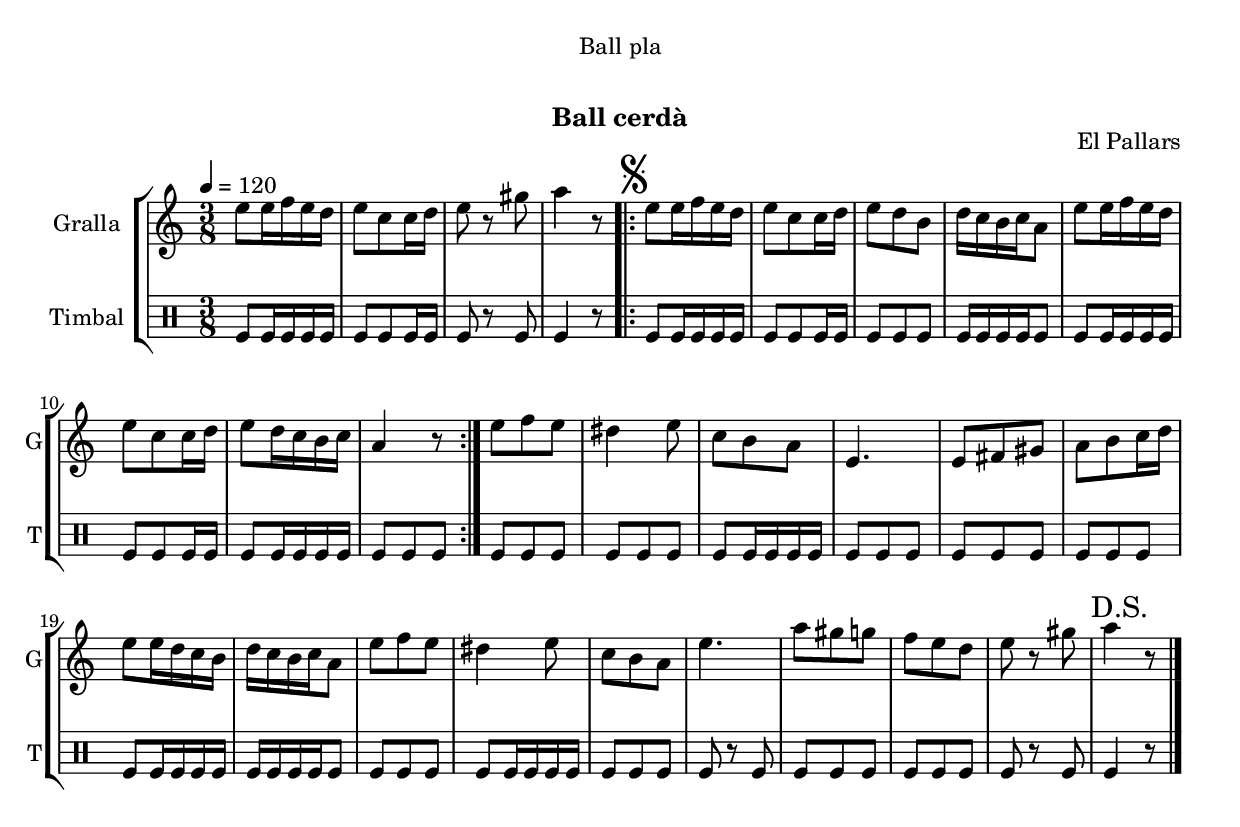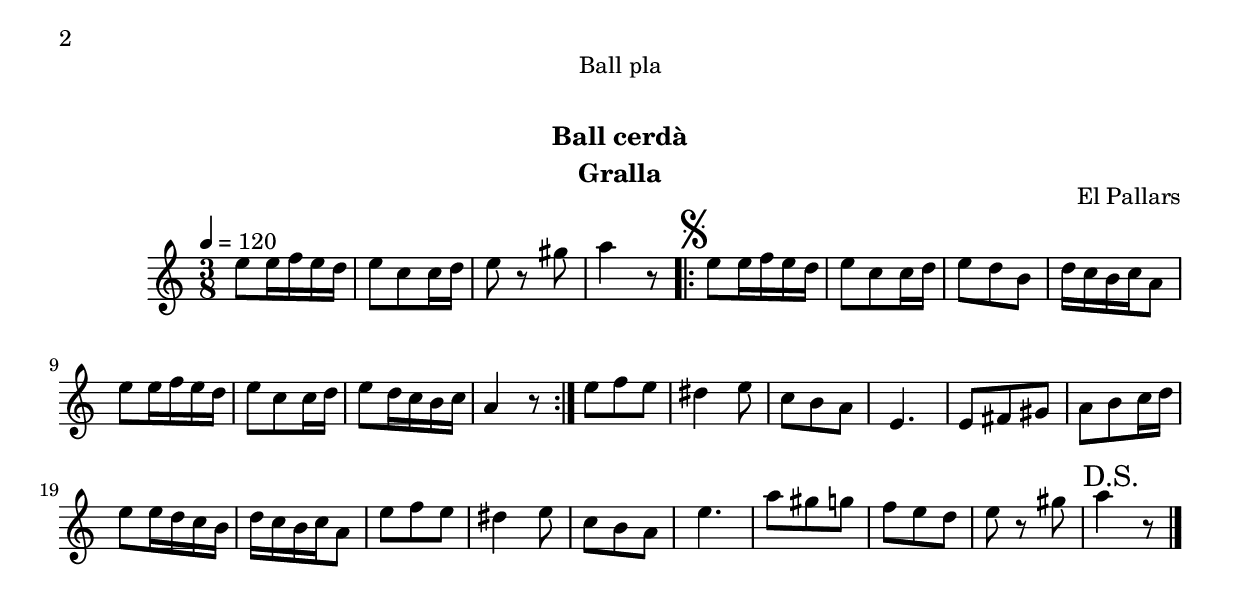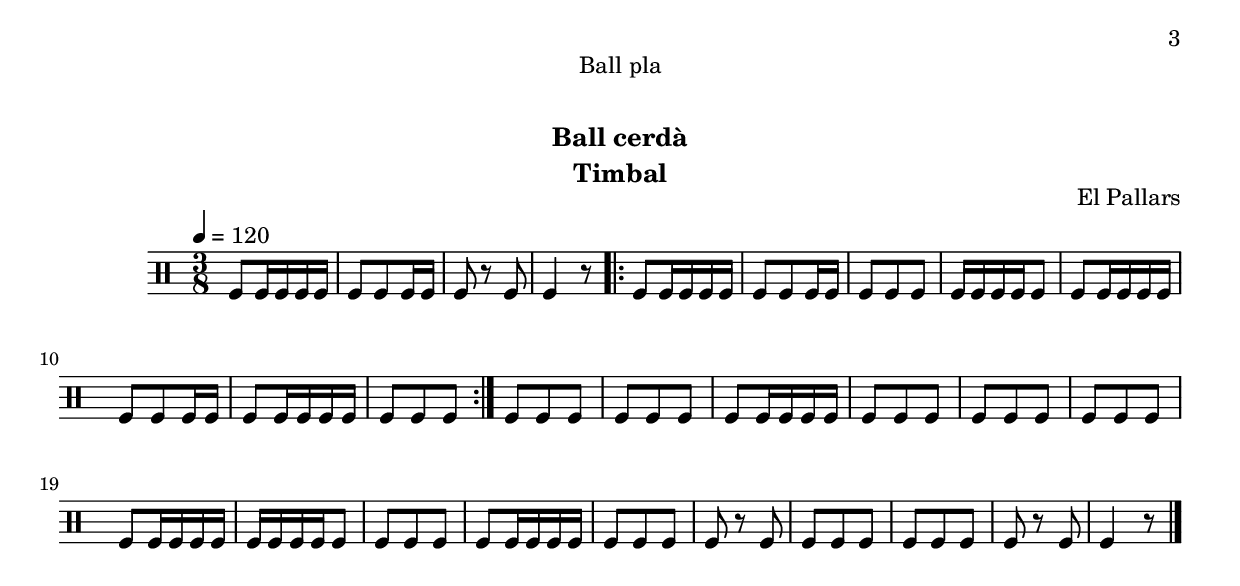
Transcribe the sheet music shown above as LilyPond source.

\version "2.22.1"

\header {
  dedication="Ball pla"
  title="  "
  subtitle="Ball cerdà"
  subsubtitle=""
  poet=""
  meter=""
  piece=""
  composer=""
  arranger=""
  opus="El Pallars"
  instrument=""
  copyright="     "
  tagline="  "
}

liniaroAa =
\relative e''
{
  \tempo 4=120
  \clef treble
  \key c \major
  \time 3/8
  e8 e16 f e d  |
  e8 c c16 d  |
  e8 r gis  |
  a4 r8  |
  %05
  \repeat volta 2 { \mark \markup {\musicglyph #"scripts.segno"} e8 e16 f e d  |
  e8 c c16 d  |
  e8 d b  |
  d16 c b c a8  |
  e'8 e16 f e d  |
  %10
  e8 c c16 d  |
  e8 d16 c b c  |
  a4 r8  | }
  e'8 f e  |
  dis4 e8  |
  %15
  c8 b a  |
  e4.  |
  e8 fis gis  |
  a8 b c16 d  |
  e8 e16 d c b  |
  %20
  d16 c b c a8  |
  e'8 f e  |
  dis4 e8  |
  c8 b a  |
  e'4.  |
  %25
  a8 gis g  |
  f8 e d  |
  e8 r gis  |
  \mark "D.S." a4 r8  \bar "|."
}

liniaroAb =
\drummode
{
  \tempo 4=120
  \time 3/8
  tomfl8 tomfl16 tomfl tomfl tomfl  |
  tomfl8 tomfl tomfl16 tomfl  |
  tomfl8 r tomfl  |
  tomfl4 r8  |
  %05
  \repeat volta 2 { tomfl8 tomfl16 tomfl tomfl tomfl  |
  tomfl8 tomfl tomfl16 tomfl  |
  tomfl8 tomfl tomfl  |
  tomfl16 tomfl tomfl tomfl tomfl8  |
  tomfl8 tomfl16 tomfl tomfl tomfl  |
  %10
  tomfl8 tomfl tomfl16 tomfl  |
  tomfl8 tomfl16 tomfl tomfl tomfl  |
  tomfl8 tomfl tomfl  | }
  tomfl8 tomfl tomfl  |
  tomfl8 tomfl tomfl  |
  %15
  tomfl8 tomfl16 tomfl tomfl tomfl  |
  tomfl8 tomfl tomfl  |
  tomfl8 tomfl tomfl  |
  tomfl8 tomfl tomfl  |
  tomfl8 tomfl16 tomfl tomfl tomfl  |
  %20
  tomfl16 tomfl tomfl tomfl tomfl8  |
  tomfl8 tomfl tomfl  |
  tomfl8 tomfl16 tomfl tomfl tomfl  |
  tomfl8 tomfl tomfl  |
  tomfl8 r tomfl  |
  %25
  tomfl8 tomfl tomfl  |
  tomfl8 tomfl tomfl  |
  tomfl8 r tomfl  |
  tomfl4 r8  \bar "|."
}

\bookpart {
  \score {
    \new StaffGroup {
      \override Score.RehearsalMark #'self-alignment-X = #LEFT
      <<
        \new Staff \with {instrumentName = #"Gralla" shortInstrumentName = #"G"} \liniaroAa
        \new DrumStaff \with {instrumentName = #"Timbal" shortInstrumentName = #"T"} \liniaroAb
      >>
    }
    \layout {}
  }
  \score { \unfoldRepeats
    \new StaffGroup {
      \override Score.RehearsalMark #'self-alignment-X = #LEFT
      <<
        \new Staff \with {instrumentName = #"Gralla" shortInstrumentName = #"G"} \liniaroAa
        \new DrumStaff \with {instrumentName = #"Timbal" shortInstrumentName = #"T"} \liniaroAb
      >>
    }
    \midi {
      \set Staff.midiInstrument = "oboe"
      \set DrumStaff.midiInstrument = "drums"
    }
  }
}

\bookpart {
  \header {instrument="Gralla"}
  \score {
    \new StaffGroup {
      \override Score.RehearsalMark #'self-alignment-X = #LEFT
      <<
        \new Staff \liniaroAa
      >>
    }
    \layout {}
  }
  \score { \unfoldRepeats
    \new StaffGroup {
      \override Score.RehearsalMark #'self-alignment-X = #LEFT
      <<
        \new Staff \liniaroAa
      >>
    }
    \midi {
      \set Staff.midiInstrument = "oboe"
      \set DrumStaff.midiInstrument = "drums"
    }
  }
}

\bookpart {
  \header {instrument="Timbal"}
  \score {
    \new StaffGroup {
      \override Score.RehearsalMark #'self-alignment-X = #LEFT
      <<
        \new DrumStaff \liniaroAb
      >>
    }
    \layout {}
  }
  \score { \unfoldRepeats
    \new StaffGroup {
      \override Score.RehearsalMark #'self-alignment-X = #LEFT
      <<
        \new DrumStaff \liniaroAb
      >>
    }
    \midi {
      \set Staff.midiInstrument = "oboe"
      \set DrumStaff.midiInstrument = "drums"
    }
  }
}

